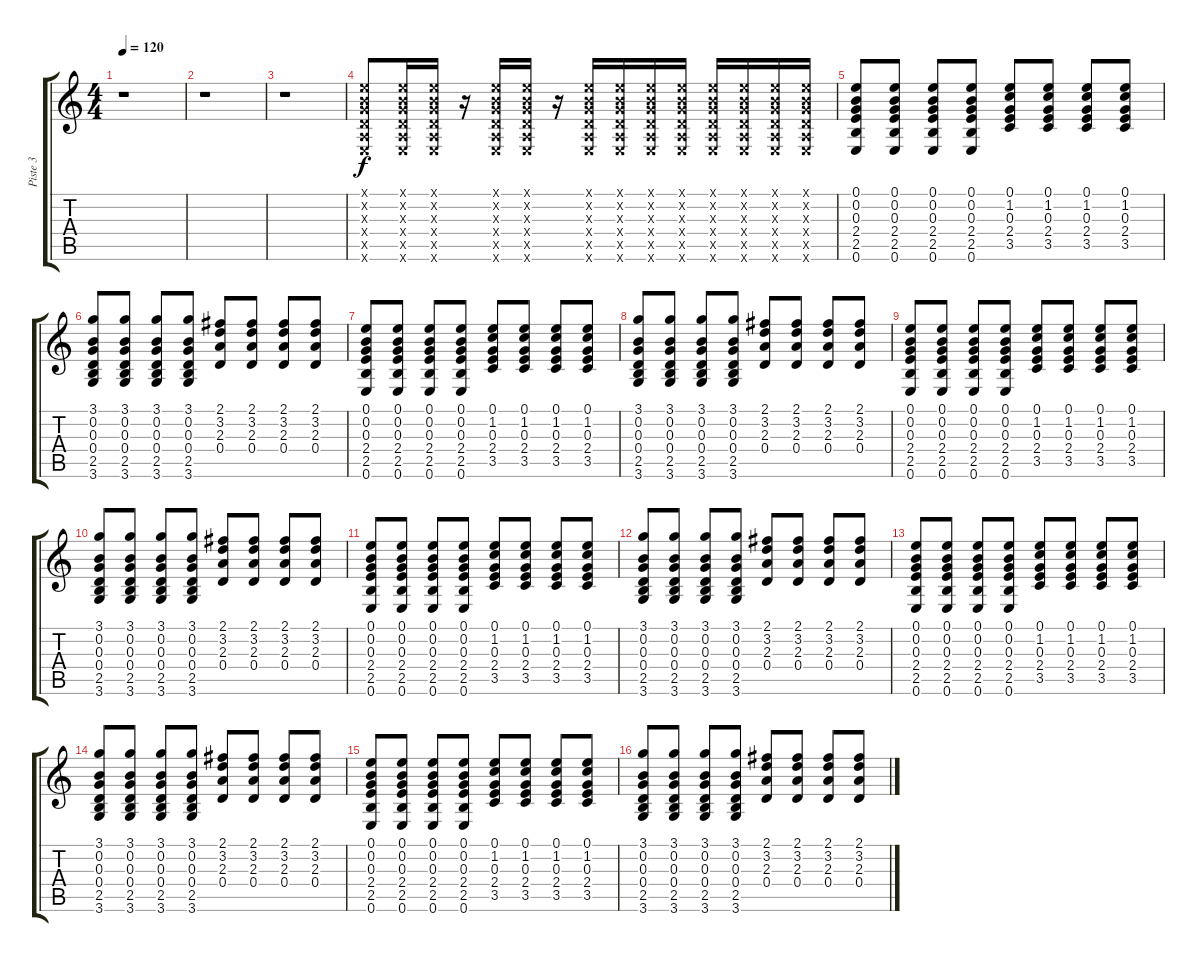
\track ("Piste 3" "Piste 3") {instrument acousticguitarsteel}
\staff {score tabs}
\tuning (E4 B3 G3 D3 A2 E2) {hide}
\ts (4 4)
\tempo 120
\clef g2
\ks c
r.1{dy f} |
r.1 |
r.1 |
(0.1{x} 0.2{x} 0.3{x} 0.4{x} 0.5{x} 0.6{x}).8 (0.1{x} 0.2{x} 0.3{x} 0.4{x} 0.5{x} 0.6{x}).16 (0.1{x} 0.2{x} 0.3{x} 0.4{x} 0.5{x} 0.6{x}).16 r.16 (0.1{x} 0.2{x} 0.3{x} 0.4{x} 0.5{x} 0.6{x}).16 (0.1{x} 0.2{x} 0.3{x} 0.4{x} 0.5{x} 0.6{x}).16 r.16 (0.1{x} 0.2{x} 0.3{x} 0.4{x} 0.5{x} 0.6{x}).16 (0.1{x} 0.2{x} 0.3{x} 0.4{x} 0.5{x} 0.6{x}).16 (0.1{x} 0.2{x} 0.3{x} 0.4{x} 0.5{x} 0.6{x}).16 (0.1{x} 0.2{x} 0.3{x} 0.4{x} 0.5{x} 0.6{x}).16 (0.1{x} 0.2{x} 0.3{x} 0.4{x} 0.5{x} 0.6{x}).16 (0.1{x} 0.2{x} 0.3{x} 0.4{x} 0.5{x} 0.6{x}).16 (0.1{x} 0.2{x} 0.3{x} 0.4{x} 0.5{x} 0.6{x}).16 (0.1{x} 0.2{x} 0.3{x} 0.4{x} 0.5{x} 0.6{x}).16 |
(0.1 0.2 0.3 2.4 2.5 0.6).8 (0.1 0.2 0.3 2.4 2.5 0.6).8 (0.1 0.2 0.3 2.4 2.5 0.6).8 (0.1 0.2 0.3 2.4 2.5 0.6).8 (0.1 1.2 0.3 2.4 3.5).8 (0.1 1.2 0.3 2.4 3.5).8 (0.1 1.2 0.3 2.4 3.5).8 (0.1 1.2 0.3 2.4 3.5).8 |
(3.1 0.2 0.3 0.4 2.5 3.6).8 (3.1 0.2 0.3 0.4 2.5 3.6).8 (3.1 0.2 0.3 0.4 2.5 3.6).8 (3.1 0.2 0.3 0.4 2.5 3.6).8 (2.1 3.2 2.3 0.4).8 (2.1 3.2 2.3 0.4).8 (2.1 3.2 2.3 0.4).8 (2.1 3.2 2.3 0.4).8 |
(0.1 0.2 0.3 2.4 2.5 0.6).8 (0.1 0.2 0.3 2.4 2.5 0.6).8 (0.1 0.2 0.3 2.4 2.5 0.6).8 (0.1 0.2 0.3 2.4 2.5 0.6).8 (0.1 1.2 0.3 2.4 3.5).8 (0.1 1.2 0.3 2.4 3.5).8 (0.1 1.2 0.3 2.4 3.5).8 (0.1 1.2 0.3 2.4 3.5).8 |
(3.1 0.2 0.3 0.4 2.5 3.6).8 (3.1 0.2 0.3 0.4 2.5 3.6).8 (3.1 0.2 0.3 0.4 2.5 3.6).8 (3.1 0.2 0.3 0.4 2.5 3.6).8 (2.1 3.2 2.3 0.4).8 (2.1 3.2 2.3 0.4).8 (2.1 3.2 2.3 0.4).8 (2.1 3.2 2.3 0.4).8 |
(0.1 0.2 0.3 2.4 2.5 0.6).8 (0.1 0.2 0.3 2.4 2.5 0.6).8 (0.1 0.2 0.3 2.4 2.5 0.6).8 (0.1 0.2 0.3 2.4 2.5 0.6).8 (0.1 1.2 0.3 2.4 3.5).8 (0.1 1.2 0.3 2.4 3.5).8 (0.1 1.2 0.3 2.4 3.5).8 (0.1 1.2 0.3 2.4 3.5).8 |
(3.1 0.2 0.3 0.4 2.5 3.6).8 (3.1 0.2 0.3 0.4 2.5 3.6).8 (3.1 0.2 0.3 0.4 2.5 3.6).8 (3.1 0.2 0.3 0.4 2.5 3.6).8 (2.1 3.2 2.3 0.4).8 (2.1 3.2 2.3 0.4).8 (2.1 3.2 2.3 0.4).8 (2.1 3.2 2.3 0.4).8 |
(0.1 0.2 0.3 2.4 2.5 0.6).8 (0.1 0.2 0.3 2.4 2.5 0.6).8 (0.1 0.2 0.3 2.4 2.5 0.6).8 (0.1 0.2 0.3 2.4 2.5 0.6).8 (0.1 1.2 0.3 2.4 3.5).8 (0.1 1.2 0.3 2.4 3.5).8 (0.1 1.2 0.3 2.4 3.5).8 (0.1 1.2 0.3 2.4 3.5).8 |
(3.1 0.2 0.3 0.4 2.5 3.6).8 (3.1 0.2 0.3 0.4 2.5 3.6).8 (3.1 0.2 0.3 0.4 2.5 3.6).8 (3.1 0.2 0.3 0.4 2.5 3.6).8 (2.1 3.2 2.3 0.4).8 (2.1 3.2 2.3 0.4).8 (2.1 3.2 2.3 0.4).8 (2.1 3.2 2.3 0.4).8 |
(0.1 0.2 0.3 2.4 2.5 0.6).8 (0.1 0.2 0.3 2.4 2.5 0.6).8 (0.1 0.2 0.3 2.4 2.5 0.6).8 (0.1 0.2 0.3 2.4 2.5 0.6).8 (0.1 1.2 0.3 2.4 3.5).8 (0.1 1.2 0.3 2.4 3.5).8 (0.1 1.2 0.3 2.4 3.5).8 (0.1 1.2 0.3 2.4 3.5).8 |
(3.1 0.2 0.3 0.4 2.5 3.6).8 (3.1 0.2 0.3 0.4 2.5 3.6).8 (3.1 0.2 0.3 0.4 2.5 3.6).8 (3.1 0.2 0.3 0.4 2.5 3.6).8 (2.1 3.2 2.3 0.4).8 (2.1 3.2 2.3 0.4).8 (2.1 3.2 2.3 0.4).8 (2.1 3.2 2.3 0.4).8 |
(0.1 0.2 0.3 2.4 2.5 0.6).8 (0.1 0.2 0.3 2.4 2.5 0.6).8 (0.1 0.2 0.3 2.4 2.5 0.6).8 (0.1 0.2 0.3 2.4 2.5 0.6).8 (0.1 1.2 0.3 2.4 3.5).8 (0.1 1.2 0.3 2.4 3.5).8 (0.1 1.2 0.3 2.4 3.5).8 (0.1 1.2 0.3 2.4 3.5).8 |
(3.1 0.2 0.3 0.4 2.5 3.6).8 (3.1 0.2 0.3 0.4 2.5 3.6).8 (3.1 0.2 0.3 0.4 2.5 3.6).8 (3.1 0.2 0.3 0.4 2.5 3.6).8 (2.1 3.2 2.3 0.4).8 (2.1 3.2 2.3 0.4).8 (2.1 3.2 2.3 0.4).8 (2.1 3.2 2.3 0.4).8
